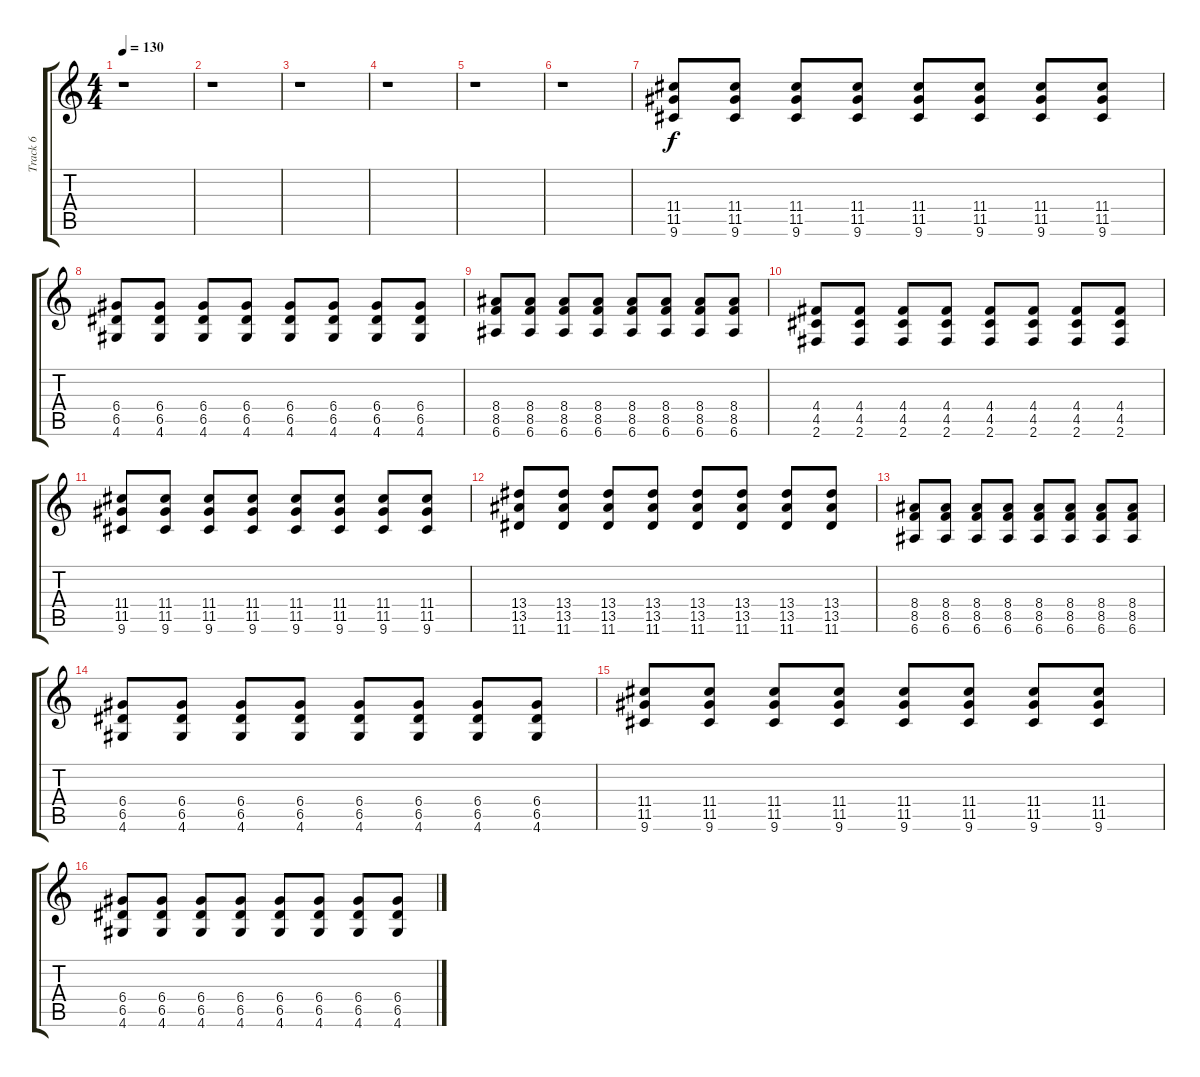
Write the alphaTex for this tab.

\track ("Track 6" "Track 6") {instrument overdrivenguitar}
\staff {score tabs}
\tuning (E4 B3 G3 D3 A2 E2) {hide}
\ts (4 4)
\tempo 130
\clef g2
\ks c
r.1{dy f} |
r.1 |
r.1 |
r.1 |
r.1 |
r.1 |
(11.4 11.5 9.6).8 (11.4 11.5 9.6).8 (11.4 11.5 9.6).8 (11.4 11.5 9.6).8 (11.4 11.5 9.6).8 (11.4 11.5 9.6).8 (11.4 11.5 9.6).8 (11.4 11.5 9.6).8 |
(6.4 6.5 4.6).8 (6.4 6.5 4.6).8 (6.4 6.5 4.6).8 (6.4 6.5 4.6).8 (6.4 6.5 4.6).8 (6.4 6.5 4.6).8 (6.4 6.5 4.6).8 (6.4 6.5 4.6).8 |
(8.4 8.5 6.6).8 (8.4 8.5 6.6).8 (8.4 8.5 6.6).8 (8.4 8.5 6.6).8 (8.4 8.5 6.6).8 (8.4 8.5 6.6).8 (8.4 8.5 6.6).8 (8.4 8.5 6.6).8 |
(4.4 4.5 2.6).8 (4.4 4.5 2.6).8 (4.4 4.5 2.6).8 (4.4 4.5 2.6).8 (4.4 4.5 2.6).8 (4.4 4.5 2.6).8 (4.4 4.5 2.6).8 (4.4 4.5 2.6).8 |
(11.4 11.5 9.6).8 (11.4 11.5 9.6).8 (11.4 11.5 9.6).8 (11.4 11.5 9.6).8 (11.4 11.5 9.6).8 (11.4 11.5 9.6).8 (11.4 11.5 9.6).8 (11.4 11.5 9.6).8 |
(13.4 13.5 11.6).8 (13.4 13.5 11.6).8 (13.4 13.5 11.6).8 (13.4 13.5 11.6).8 (13.4 13.5 11.6).8 (13.4 13.5 11.6).8 (13.4 13.5 11.6).8 (13.4 13.5 11.6).8 |
(8.4 8.5 6.6).8 (8.4 8.5 6.6).8 (8.4 8.5 6.6).8 (8.4 8.5 6.6).8 (8.4 8.5 6.6).8 (8.4 8.5 6.6).8 (8.4 8.5 6.6).8 (8.4 8.5 6.6).8 |
(6.4 6.5 4.6).8 (6.4 6.5 4.6).8 (6.4 6.5 4.6).8 (6.4 6.5 4.6).8 (6.4 6.5 4.6).8 (6.4 6.5 4.6).8 (6.4 6.5 4.6).8 (6.4 6.5 4.6).8 |
(11.4 11.5 9.6).8 (11.4 11.5 9.6).8 (11.4 11.5 9.6).8 (11.4 11.5 9.6).8 (11.4 11.5 9.6).8 (11.4 11.5 9.6).8 (11.4 11.5 9.6).8 (11.4 11.5 9.6).8 |
(6.4 6.5 4.6).8 (6.4 6.5 4.6).8 (6.4 6.5 4.6).8 (6.4 6.5 4.6).8 (6.4 6.5 4.6).8 (6.4 6.5 4.6).8 (6.4 6.5 4.6).8 (6.4 6.5 4.6).8
